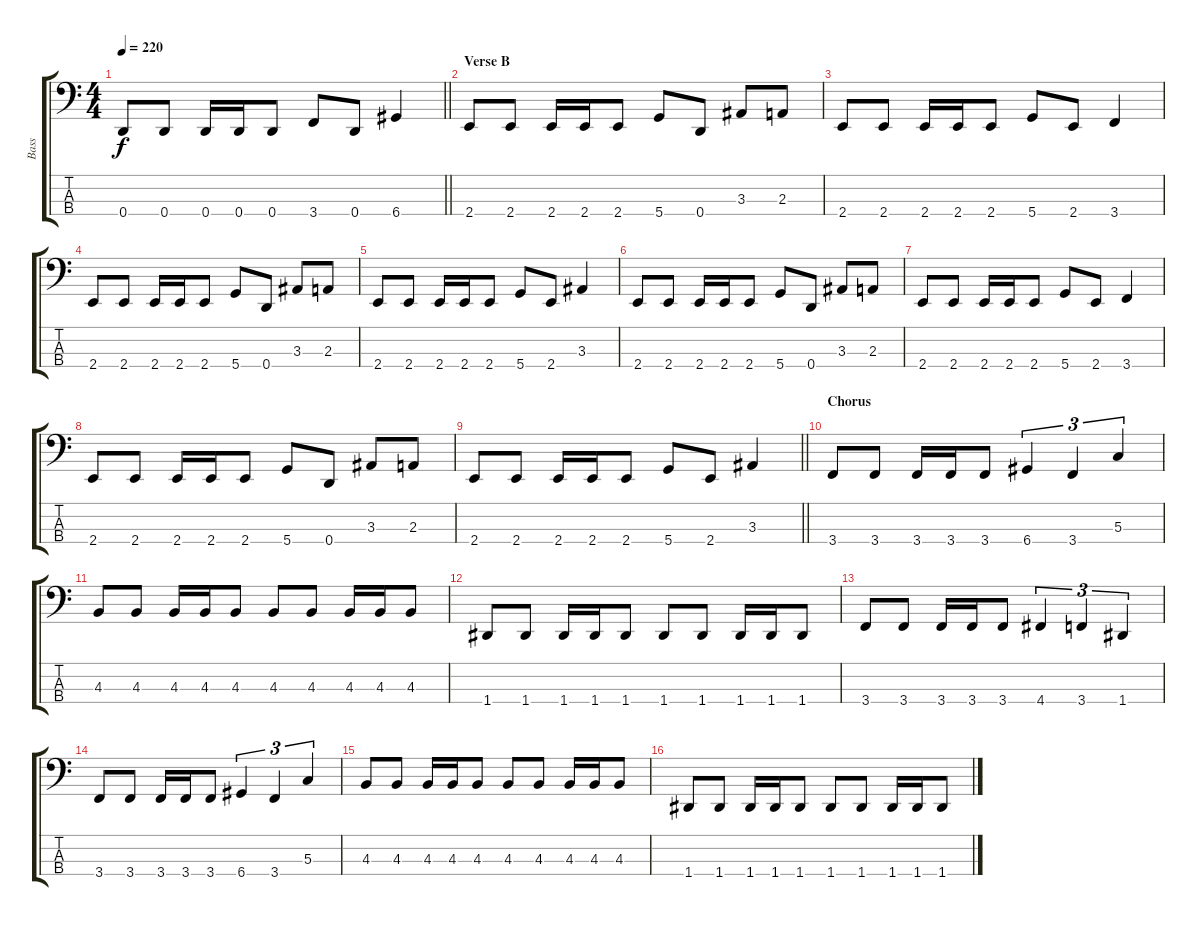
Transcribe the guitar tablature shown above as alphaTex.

\track ("Bass" "Bass") {instrument electricbassfinger}
\staff {score tabs}
\tuning (F2 C2 G1 D1) {hide}
\ts (4 4)
\tempo 220
\clef f4
\barLineRight lightlight
\ks c
0.4.8{dy f} 0.4.8 0.4.16 0.4.16 0.4.8 3.4.8 0.4.8 6.4.4 |
\section ("" "Verse B")
2.4.8 2.4.8 2.4.16 2.4.16 2.4.8 5.4.8 0.4.8 3.3.8 2.3.8 |
2.4.8 2.4.8 2.4.16 2.4.16 2.4.8 5.4.8 2.4.8 3.4.4 |
2.4.8 2.4.8 2.4.16 2.4.16 2.4.8 5.4.8 0.4.8 3.3.8 2.3.8 |
2.4.8 2.4.8 2.4.16 2.4.16 2.4.8 5.4.8 2.4.8 3.3.4 |
2.4.8 2.4.8 2.4.16 2.4.16 2.4.8 5.4.8 0.4.8 3.3.8 2.3.8 |
2.4.8 2.4.8 2.4.16 2.4.16 2.4.8 5.4.8 2.4.8 3.4.4 |
2.4.8 2.4.8 2.4.16 2.4.16 2.4.8 5.4.8 0.4.8 3.3.8 2.3.8 |
\barLineRight lightlight
2.4.8 2.4.8 2.4.16 2.4.16 2.4.8 5.4.8 2.4.8 3.3.4 |
\section ("" "Chorus")
3.4.8 3.4.8 3.4.16 3.4.16 3.4.8 6.4.4{tu (3 2)} 3.4.4{tu (3 2)} 5.3.4{tu (3 2)} |
4.3.8 4.3.8 4.3.16 4.3.16 4.3.8 4.3.8 4.3.8 4.3.16 4.3.16 4.3.8 |
1.4.8 1.4.8 1.4.16 1.4.16 1.4.8 1.4.8 1.4.8 1.4.16 1.4.16 1.4.8 |
3.4.8 3.4.8 3.4.16 3.4.16 3.4.8 4.4.4{tu (3 2)} 3.4.4{tu (3 2)} 1.4.4{tu (3 2)} |
3.4.8 3.4.8 3.4.16 3.4.16 3.4.8 6.4.4{tu (3 2)} 3.4.4{tu (3 2)} 5.3.4{tu (3 2)} |
4.3.8 4.3.8 4.3.16 4.3.16 4.3.8 4.3.8 4.3.8 4.3.16 4.3.16 4.3.8 |
1.4.8 1.4.8 1.4.16 1.4.16 1.4.8 1.4.8 1.4.8 1.4.16 1.4.16 1.4.8
